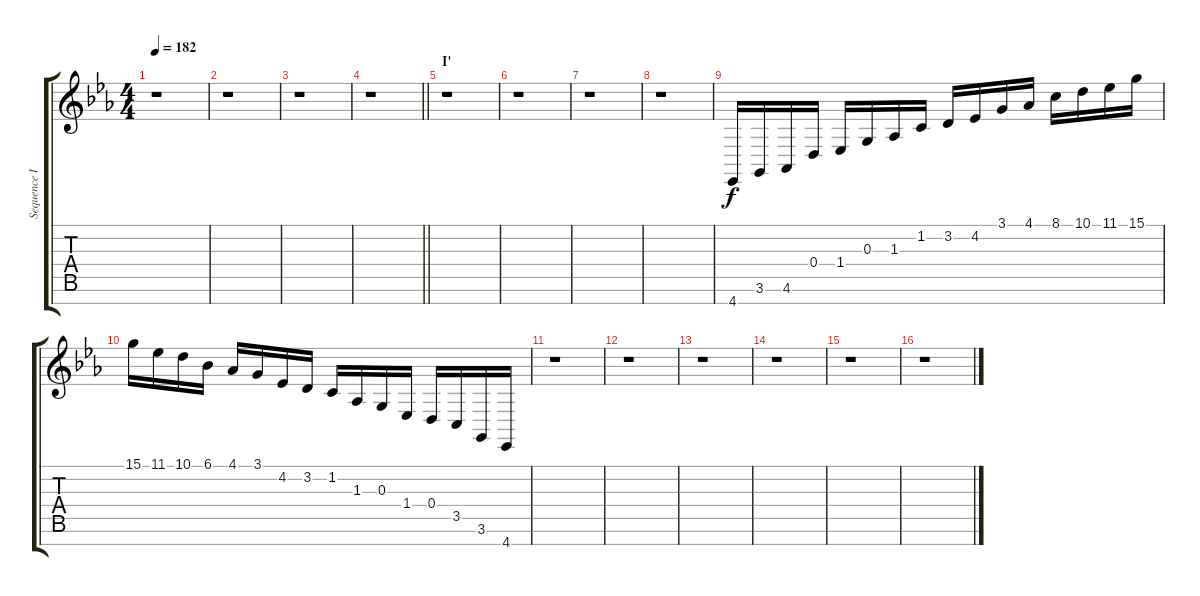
\track ("Sequence III" "Sequence I") {instrument fx4atmosphere}
\staff {score tabs}
\tuning (E4 B3 G3 D3 A2 E2 B1) {hide}
\ts (4 4)
\tempo 182
\clef g2
\ks eb
r.1{dy f} |
r.1 |
r.1 |
\barLineRight lightlight
r.1 |
\section ("" "I'")
r.1 |
r.1 |
r.1 |
r.1 |
4.7.16 3.6.16 4.6.16 0.4.16 1.4.16 0.3.16 1.3.16 1.2.16 3.2.16 4.2.16 3.1.16 4.1.16 8.1.16 10.1.16 11.1.16 15.1.16 |
15.1.16 11.1.16 10.1.16 6.1.16 4.1.16 3.1.16 4.2.16 3.2.16 1.2.16 1.3.16 0.3.16 1.4.16 0.4.16 3.5.16 3.6.16 4.7.16 |
r.1 |
r.1 |
r.1 |
r.1 |
r.1 |
r.1
